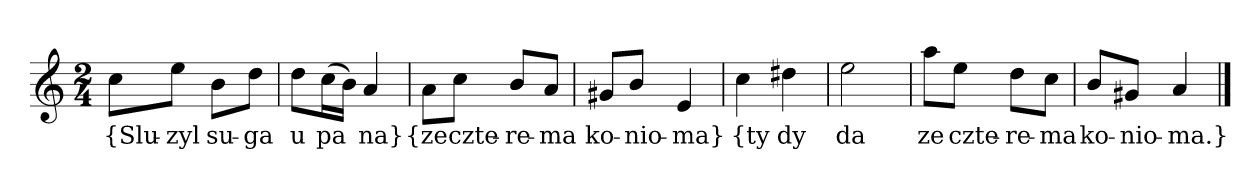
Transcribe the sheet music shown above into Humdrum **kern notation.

**kern	**text
*part1	*part1
*staff1	*staff1
*clefG2	*
*k[]	*
*a:	*
*M2/4	*
=	=
8cc\L	{Slu-
8ee\J	-zyl
8b\L	su-
8dd\J	-ga
=2	=2
8dd\L	u
(16cc\L	pa
16b\JJ)	--
4a	-na}
=3y	=3y
8a\L	{ze
8cc\J	czte-
8b/L	-re-
8a/J	-ma
=4	=4
8g#X/L	ko-
8b/J	-nio-
4e	-ma}
=5y	=5y
4cc	{ty
4dd#X	dy
=6	=6
2ee	da
=7	=7
8aa\L	ze
8ee\J	czte-
8dd\L	-re-
8cc\J	-ma
=8	=8
8b/L	ko-
8g#X/J	-nio-
4a	-ma.}
==	==
*-	*-
